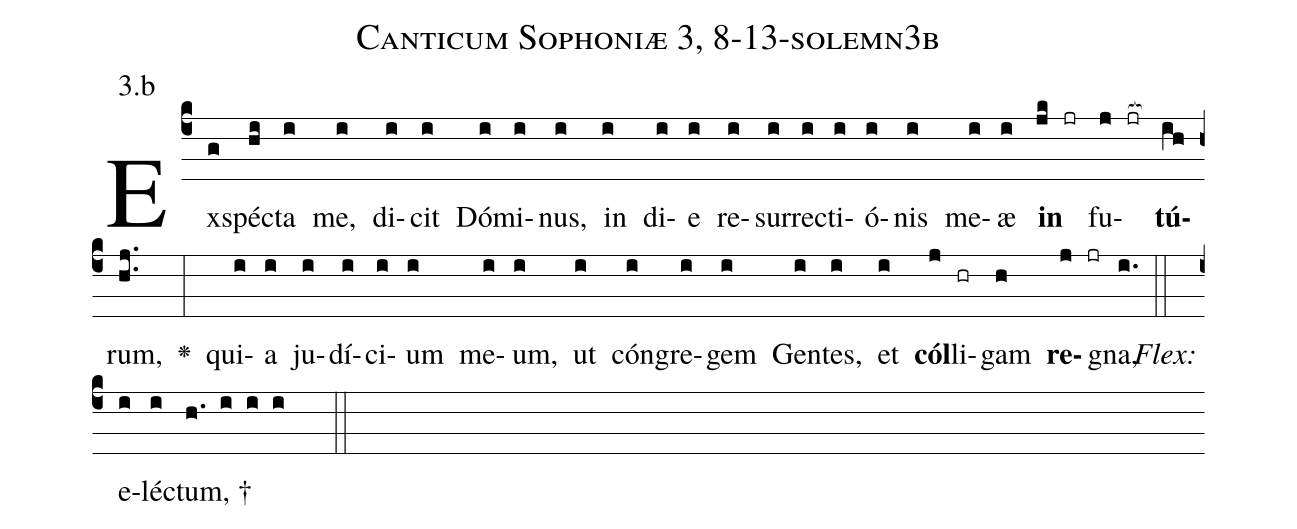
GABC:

name: Canticum Sophoniæ 3, 8-13-solemn3b;
annotation: 3.b;
%%
(c4)Ex(g)spé(hi)cta(i) me,(i) di(i)cit(i) Dó(i)mi(i)nus,(i) in(i) di(i)e(i) re(i)sur(i)re(i)cti(i)ó(i)nis(i) me(i)æ(i) <b>in</b>(jk jr) fu(j jr[ocb:1{])<b>tú</b>(ih[ocb:0}])rum,(hj..) <v>\greheightstar</v>(:) qui(i)a(i) ju(i)dí(i)ci(i)um(i) me(i)um,(i) ut(i) cón(i)gre(i)gem(i) Gen(i)tes,(i) et(i) <b>cól</b>(j)li(hr)gam(h) <b>re</b>(j jr)gna,(i.) (::)
<i>Flex:</i>()  e(i)lé(i)ctum, †(h. i i i  ::)

%E(i) u(i) o(j) u(h) a(j) e.(i.) (::)
